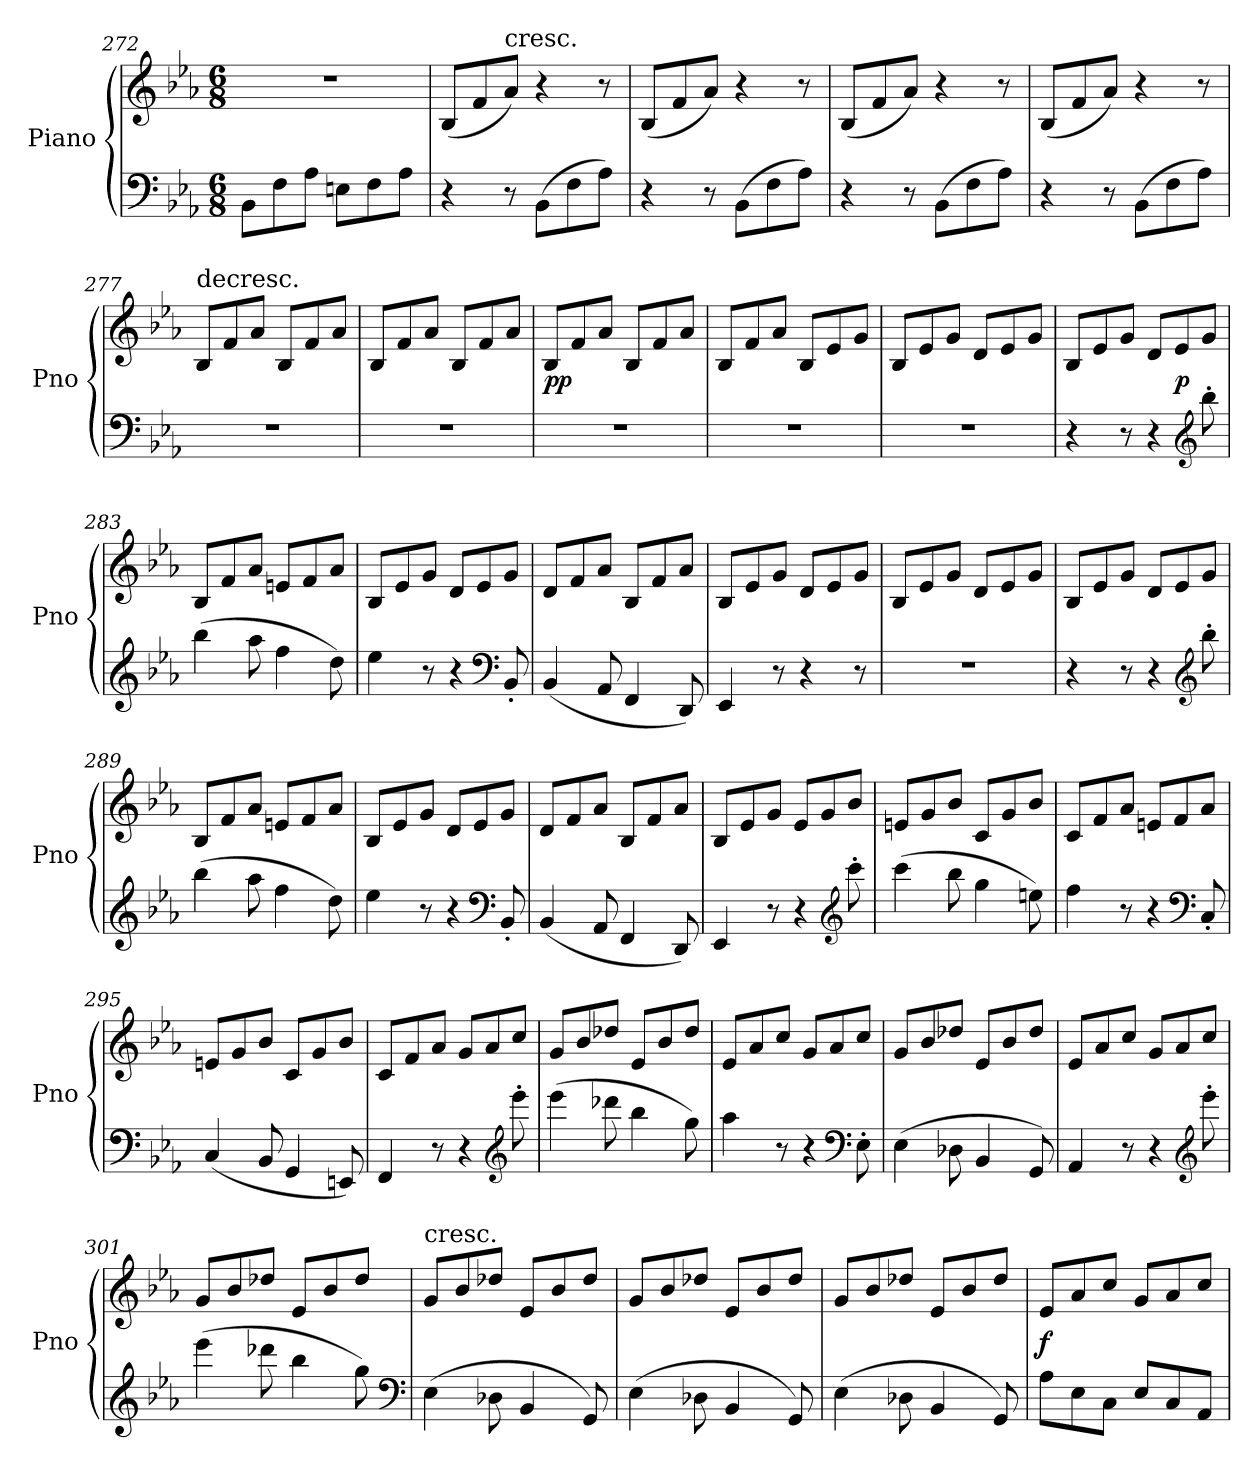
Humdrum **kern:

**kern	**kern	**dynam
*part1	*part1	*part1
*staff2	*staff1	*staff1/2
*I"Piano	*	*
*I'Pno	*	*
*clefF4	*clefG2	*
*k[b-e-a-]	*k[b-e-a-]	*
*E-:	*E-:	*
*M6/8	*M6/8	*
=272	=272	=272
8BB-\L	2.r	.
8F\	.	.
8A-\J	.	.
8En\L	.	.
8F\	.	.
8A-\J	.	.
=273	=273	=273
4r	(8B-/L	.
.	8f/	.
!	!LO:TX:t=cresc.	!
8r	8a-/J)	.
(8BB-\L	4r	.
8F\	.	.
8A-\J)	8r	.
=274	=274	=274
4r	(8B-/L	.
.	8f/	.
8r	8a-/J)	.
(8BB-\L	4r	.
8F\	.	.
8A-\J)	8r	.
=275	=275	=275
4r	(8B-/L	.
.	8f/	.
8r	8a-/J)	.
(8BB-\L	4r	.
8F\	.	.
8A-\J)	8r	.
=276	=276	=276
4r	(8B-/L	.
.	8f/	.
8r	8a-/J)	.
(8BB-\L	4r	.
8F\	.	.
8A-\J)	8r	.
=277	=277	=277
!	!LO:TX:t=decresc.	!
2.r	8B-/L	.
.	8f/	.
.	8a-/J	.
.	8B-/L	.
.	8f/	.
.	8a-/J	.
=278	=278	=278
2.r	8B-/L	.
.	8f/	.
.	8a-/J	.
.	8B-/L	.
.	8f/	.
.	8a-/J	.
=279	=279	=279
2.r	8B-/L	pp
.	8f/	.
.	8a-/J	.
.	8B-/L	.
.	8f/	.
.	8a-/J	.
=280	=280	=280
2.r	8B-/L	.
.	8f/	.
.	8a-/J	.
.	8B-/L	.
.	8e-/	.
.	8g/J	.
=281	=281	=281
2.r	8B-/L	.
.	8e-/	.
.	8g/J	.
.	8d/L	.
.	8e-/	.
.	8g/J	.
=282	=282	=282
4r	8B-/L	.
.	8e-/	.
8r	8g/J	.
4r	8d/L	.
.	8e-/	p
*clefG2	*	*
8bb-'\	8g/J	.
=283	=283	=283
(4bb-\	8B-/L	.
.	8f/	.
8aa-\	8a-/J	.
4ff\	8en/L	.
.	8f/	.
8dd\)	8a-/J	.
=284	=284	=284
4ee-\	8B-/L	.
.	8e-/	.
8r	8g/J	.
4r	8d/L	.
.	8e-/	.
*clefF4	*	*
8BB-'/	8g/J	.
=285	=285	=285
(4BB-/	8d/L	.
.	8f/	.
8AA-/	8a-/J	.
4FF/	8B-/L	.
.	8f/	.
8DD/)	8a-/J	.
=286	=286	=286
4EE-/	8B-/L	.
.	8e-/	.
8r	8g/J	.
4r	8d/L	.
.	8e-/	.
8r	8g/J	.
=287	=287	=287
2.r	8B-/L	.
.	8e-/	.
.	8g/J	.
.	8d/L	.
.	8e-/	.
.	8g/J	.
=288	=288	=288
4r	8B-/L	.
.	8e-/	.
8r	8g/J	.
4r	8d/L	.
.	8e-/	.
*clefG2	*	*
8bb-'\	8g/J	.
=289	=289	=289
(4bb-\	8B-/L	.
.	8f/	.
8aa-\	8a-/J	.
4ff\	8en/L	.
.	8f/	.
8dd\)	8a-/J	.
=290	=290	=290
4ee-\	8B-/L	.
.	8e-/	.
8r	8g/J	.
4r	8d/L	.
.	8e-/	.
*clefF4	*	*
8BB-'/	8g/J	.
=291	=291	=291
(4BB-/	8d/L	.
.	8f/	.
8AA-/	8a-/J	.
4FF/	8B-/L	.
.	8f/	.
8DD/)	8a-/J	.
=292	=292	=292
4EE-/	8B-/L	.
.	8e-/	.
8r	8g/J	.
4r	8e-/L	.
.	8g/	.
*clefG2	*	*
8ccc'\	8b-/J	.
=293	=293	=293
(4ccc\	8en/L	.
.	8g/	.
8bb-\	8b-/J	.
4gg\	8c/L	.
.	8g/	.
8een\)	8b-/J	.
=294	=294	=294
4ff\	8c/L	.
.	8f/	.
8r	8a-/J	.
4r	8en/L	.
.	8f/	.
*clefF4	*	*
8C'/	8a-/J	.
=295	=295	=295
(4C/	8en/L	.
.	8g/	.
8BB-/	8b-/J	.
4GG/	8c/L	.
.	8g/	.
8EEn/)	8b-/J	.
=296	=296	=296
4FF/	8c/L	.
.	8f/	.
8r	8a-/J	.
4r	8g/L	.
.	8a-/	.
*clefG2	*	*
8eee-'\	8cc/J	.
=297	=297	=297
(4eee-\	8g/L	.
.	8b-/	.
8ddd-X\	8dd-X/J	.
4bb-\	8e-/L	.
.	8b-/	.
8gg\)	8dd-/J	.
=298	=298	=298
4aa-\	8e-/L	.
.	8a-/	.
8r	8cc/J	.
4r	8g/L	.
.	8a-/	.
*clefF4	*	*
8E-'\	8cc/J	.
=299	=299	=299
(4E-\	8g/L	.
.	8b-/	.
8D-X\	8dd-X/J	.
4BB-/	8e-/L	.
.	8b-/	.
8GG/)	8dd-/J	.
=300	=300	=300
4AA-/	8e-/L	.
.	8a-/	.
8r	8cc/J	.
4r	8g/L	.
.	8a-/	.
*clefG2	*	*
8eee-'\	8cc/J	.
=301	=301	=301
(4eee-\	8g/L	.
.	8b-/	.
8ddd-X\	8dd-X/J	.
4bb-\	8e-/L	.
.	8b-/	.
8gg\)	8dd-/J	.
*clefF4	*	*
=302	=302	=302
!	!LO:TX:t=cresc.	!
(4E-\	8g/L	.
.	8b-/	.
8D-X\	8dd-X/J	.
4BB-/	8e-/L	.
.	8b-/	.
8GG/)	8dd-/J	.
=303	=303	=303
(4E-\	8g/L	.
.	8b-/	.
8D-X\	8dd-X/J	.
4BB-/	8e-/L	.
.	8b-/	.
8GG/)	8dd-/J	.
=304	=304	=304
(4E-\	8g/L	.
.	8b-/	.
8D-X\	8dd-X/J	.
4BB-/	8e-/L	.
.	8b-/	.
8GG/)	8dd-/J	.
=305	=305	=305
8A-\L	8e-/L	f
8E-\	8a-/	.
8C\J	8cc/J	.
8E-/L	8g/L	.
8C/	8a-/	.
8AA-/J	8cc/J	.
=	=	=
*-	*-	*-
